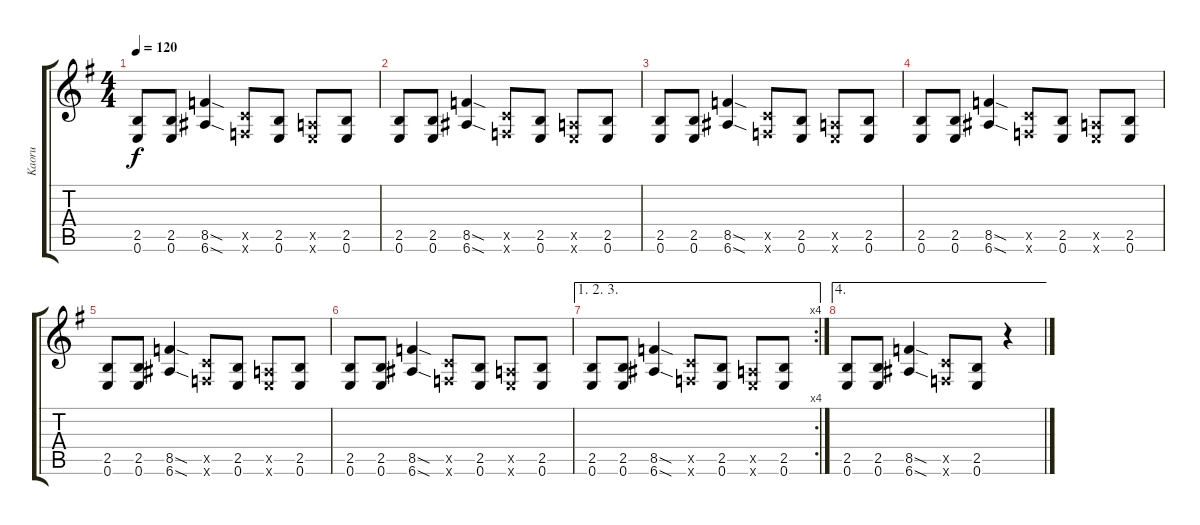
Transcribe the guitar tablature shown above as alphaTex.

\track ("Kaoru" "Kaoru") {instrument distortionguitar}
\staff {score tabs}
\tuning (E4 B3 G3 D3 A2 E2) {hide}
\ts (4 4)
\tempo 120
\clef g2
\ks g
(2.5 0.6).8{dy f} (2.5 0.6).8 (8.5{sod} 6.6{sod}).4 (3.5{x} 1.6{x}).8 (2.5 0.6).8 (0.5{x} 0.6{x}).8 (2.5 0.6).8 |
(2.5 0.6).8 (2.5 0.6).8 (8.5{sod} 6.6{sod}).4 (3.5{x} 1.6{x}).8 (2.5 0.6).8 (0.5{x} 0.6{x}).8 (2.5 0.6).8 |
(2.5 0.6).8 (2.5 0.6).8 (8.5{sod} 6.6{sod}).4 (3.5{x} 1.6{x}).8 (2.5 0.6).8 (0.5{x} 0.6{x}).8 (2.5 0.6).8 |
(2.5 0.6).8 (2.5 0.6).8 (8.5{sod} 6.6{sod}).4 (3.5{x} 1.6{x}).8 (2.5 0.6).8 (0.5{x} 0.6{x}).8 (2.5 0.6).8 |
(2.5 0.6).8 (2.5 0.6).8 (8.5{sod} 6.6{sod}).4 (3.5{x} 1.6{x}).8 (2.5 0.6).8 (0.5{x} 0.6{x}).8 (2.5 0.6).8 |
(2.5 0.6).8 (2.5 0.6).8 (8.5{sod} 6.6{sod}).4 (3.5{x} 1.6{x}).8 (2.5 0.6).8 (0.5{x} 0.6{x}).8 (2.5 0.6).8 |
\ae (1 2 3)
\rc 4
(2.5 0.6).8 (2.5 0.6).8 (8.5{sod} 6.6{sod}).4 (3.5{x} 1.6{x}).8 (2.5 0.6).8 (0.5{x} 0.6{x}).8 (2.5 0.6).8 |
\ae 4
(2.5 0.6).8 (2.5 0.6).8 (8.5{sod} 6.6{sod}).4 (3.5{x} 1.6{x}).8 (2.5 0.6).8 r.4
